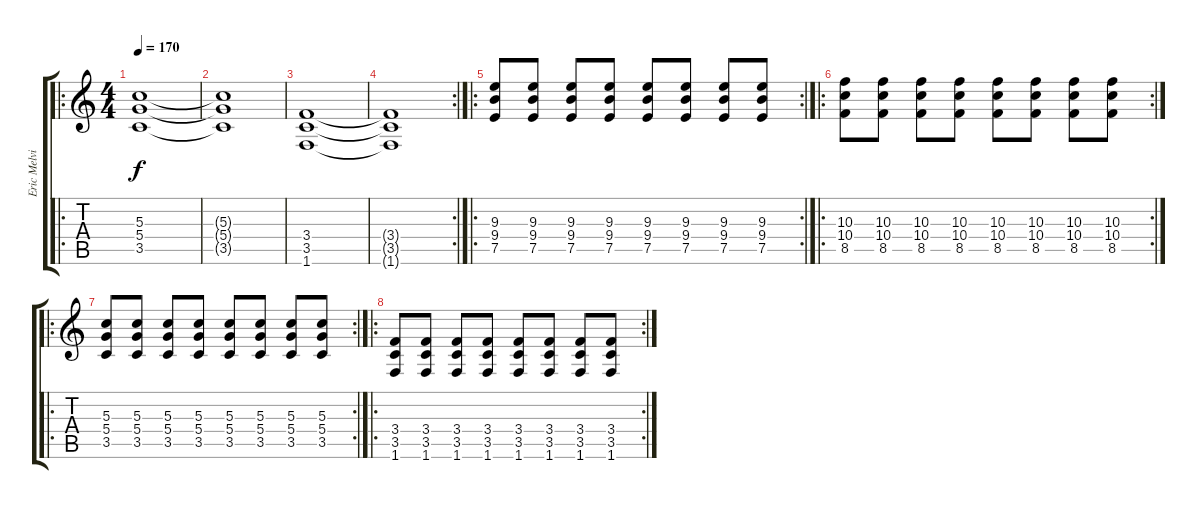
\track ("Eric Melvin (guitar)" "Eric Melvi") {instrument distortionguitar}
\staff {score tabs}
\tuning (E4 B3 G3 D3 A2 E2) {hide}
\ro
\ts (4 4)
\tempo 170
\clef g2
\ks c
(5.3 5.4 3.5).1{dy f} |
(5.3{t} 5.4{t} 3.5{t}).1 |
(3.4 3.5 1.6).1 |
\rc 2
(3.4{t} 3.5{t} 1.6{t}).1 |
\ro
\rc 2
(9.3 9.4 7.5).8 (9.3 9.4 7.5).8 (9.3 9.4 7.5).8 (9.3 9.4 7.5).8 (9.3 9.4 7.5).8 (9.3 9.4 7.5).8 (9.3 9.4 7.5).8 (9.3 9.4 7.5).8 |
\ro
\rc 2
(10.3 10.4 8.5).8 (10.3 10.4 8.5).8 (10.3 10.4 8.5).8 (10.3 10.4 8.5).8 (10.3 10.4 8.5).8 (10.3 10.4 8.5).8 (10.3 10.4 8.5).8 (10.3 10.4 8.5).8 |
\ro
\rc 2
(5.3 5.4 3.5).8 (5.3 5.4 3.5).8 (5.3 5.4 3.5).8 (5.3 5.4 3.5).8 (5.3 5.4 3.5).8 (5.3 5.4 3.5).8 (5.3 5.4 3.5).8 (5.3 5.4 3.5).8 |
\ro
\rc 2
(3.4 3.5 1.6).8 (3.4 3.5 1.6).8 (3.4 3.5 1.6).8 (3.4 3.5 1.6).8 (3.4 3.5 1.6).8 (3.4 3.5 1.6).8 (3.4 3.5 1.6).8 (3.4 3.5 1.6).8
